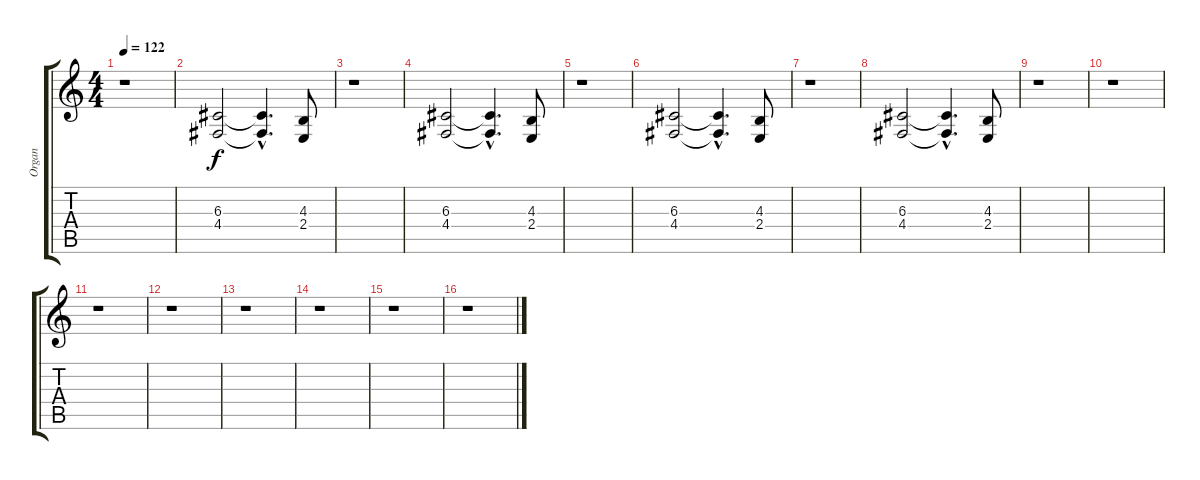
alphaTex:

\track ("Organ" "Organ") {instrument reedorgan}
\staff {score tabs}
\tuning (E4 B3 G3 D3 A2 E2) {hide}
\ts (4 4)
\tempo 122
\clef g2
\ks c
r.1{dy f} |
(6.3 4.4).2 (6.3{hac t} 4.4{hac t}).4{d} (4.3 2.4).8 |
r.1 |
(6.3 4.4).2 (6.3{hac t} 4.4{hac t}).4{d} (4.3 2.4).8 |
r.1 |
(6.3 4.4).2 (6.3{hac t} 4.4{hac t}).4{d} (4.3 2.4).8 |
r.1 |
(6.3 4.4).2 (6.3{hac t} 4.4{hac t}).4{d} (4.3 2.4).8 |
r.1 |
r.1 |
r.1 |
r.1 |
r.1 |
r.1 |
r.1 |
r.1
